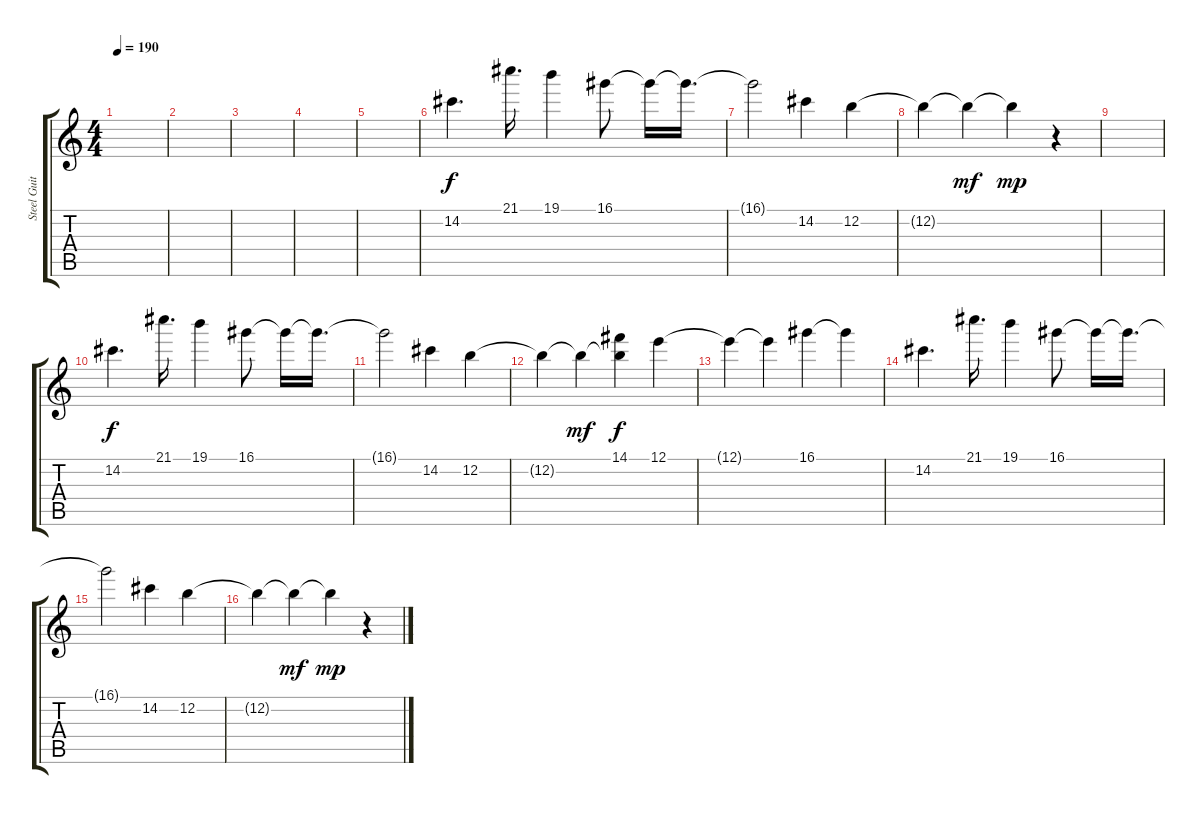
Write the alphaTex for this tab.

\track ("Steel Guitar" "Steel Guit") {instrument acousticguitarsteel}
\staff {score tabs}
\tuning (E4 B3 G3 D3 A2 E2) {hide}
\ts (4 4)
\tempo 190
\clef g2
\ks c
|
|
|
|
|
14.2.4{d} 21.1.16{d} 19.1.4 16.1.8 16.1{t}.16 16.1{t}.16{d} |
16.1{t}.2 14.2.4 12.2.4 |
12.2{t}.4 12.2{t}.4{dy mf} 12.2{t}.4{dy mp} r.4 |
|
14.2.4{d dy f} 21.1.16{d} 19.1.4 16.1.8 16.1{t}.16 16.1{t}.16{d} |
16.1{t}.2 14.2.4 12.2.4 |
12.2{t}.4 12.2{t}.4{dy mf} (14.1 12.2{t}).4{dy f} 12.1.4 |
12.1{t}.4 12.1{t}.4 16.1.4 16.1{t}.4 |
14.2.4{d} 21.1.16{d} 19.1.4 16.1.8 16.1{t}.16 16.1{t}.16{d} |
16.1{t}.2 14.2.4 12.2.4 |
12.2{t}.4 12.2{t}.4{dy mf} 12.2{t}.4{dy mp} r.4
